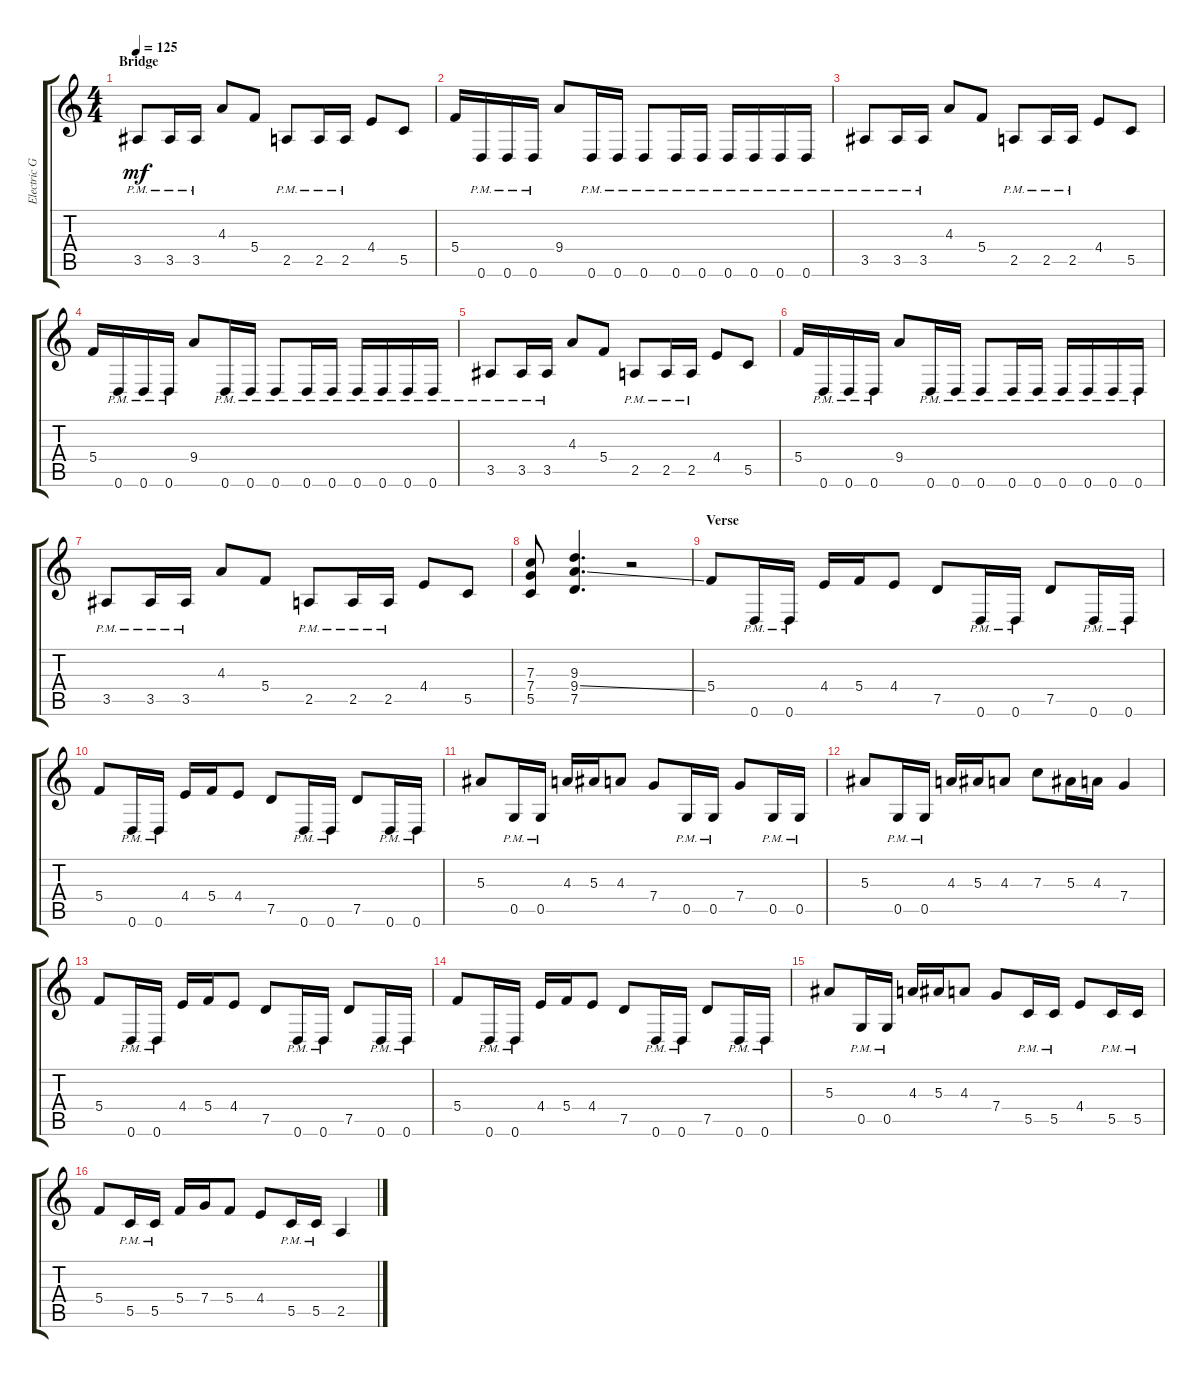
\track ("Electric Guitar" "Electric G") {instrument distortionguitar}
\staff {score tabs}
\tuning (D4 A3 F3 C3 G2 D2) {hide}
\ts (4 4)
\section ("" "Bridge")
\tempo 125
\clef g2
\ks c
3.5{pm}.8{dy mf} 3.5{pm}.16 3.5{pm}.16 4.3.8 5.4.8 2.5{pm}.8 2.5{pm}.16 2.5{pm}.16 4.4.8 5.5.8 |
5.4.16 0.6{pm}.16 0.6{pm}.16 0.6{pm}.16 9.4.8 0.6{pm}.16 0.6{pm}.16 0.6{pm}.8 0.6{pm}.16 0.6{pm}.16 0.6{pm}.16 0.6{pm}.16 0.6{pm}.16 0.6{pm}.16 |
3.5{pm}.8 3.5{pm}.16 3.5{pm}.16 4.3.8 5.4.8 2.5{pm}.8 2.5{pm}.16 2.5{pm}.16 4.4.8 5.5.8 |
5.4.16 0.6{pm}.16 0.6{pm}.16 0.6{pm}.16 9.4.8 0.6{pm}.16 0.6{pm}.16 0.6{pm}.8 0.6{pm}.16 0.6{pm}.16 0.6{pm}.16 0.6{pm}.16 0.6{pm}.16 0.6{pm}.16 |
3.5{pm}.8 3.5{pm}.16 3.5{pm}.16 4.3.8 5.4.8 2.5{pm}.8 2.5{pm}.16 2.5{pm}.16 4.4.8 5.5.8 |
5.4.16 0.6{pm}.16 0.6{pm}.16 0.6{pm}.16 9.4.8 0.6{pm}.16 0.6{pm}.16 0.6{pm}.8 0.6{pm}.16 0.6{pm}.16 0.6{pm}.16 0.6{pm}.16 0.6{pm}.16 0.6{pm}.16 |
3.5{pm}.8 3.5{pm}.16 3.5{pm}.16 4.3.8 5.4.8 2.5{pm}.8 2.5{pm}.16 2.5{pm}.16 4.4.8 5.5.8 |
(7.3 7.4 5.5).8 (9.3 9.4{ss} 7.5).4{d} r.2 |
\section ("" "Verse")
5.4.8 0.6{pm}.16 0.6{pm}.16 4.4.16 5.4.16 4.4.8 7.5.8 0.6{pm}.16 0.6{pm}.16 7.5.8 0.6{pm}.16 0.6{pm}.16 |
5.4.8 0.6{pm}.16 0.6{pm}.16 4.4.16 5.4.16 4.4.8 7.5.8 0.6{pm}.16 0.6{pm}.16 7.5.8 0.6{pm}.16 0.6{pm}.16 |
5.3.8 0.5{pm}.16 0.5{pm}.16 4.3.16 5.3.16 4.3.8 7.4.8 0.5{pm}.16 0.5{pm}.16 7.4.8 0.5{pm}.16 0.5{pm}.16 |
5.3.8 0.5{pm}.16 0.5{pm}.16 4.3.16 5.3.16 4.3.8 7.3.8 5.3.16 4.3.16 7.4.4 |
5.4.8 0.6{pm}.16 0.6{pm}.16 4.4.16 5.4.16 4.4.8 7.5.8 0.6{pm}.16 0.6{pm}.16 7.5.8 0.6{pm}.16 0.6{pm}.16 |
5.4.8 0.6{pm}.16 0.6{pm}.16 4.4.16 5.4.16 4.4.8 7.5.8 0.6{pm}.16 0.6{pm}.16 7.5.8 0.6{pm}.16 0.6{pm}.16 |
5.3.8 0.5{pm}.16 0.5{pm}.16 4.3.16 5.3.16 4.3.8 7.4.8 5.5{pm}.16 5.5{pm}.16 4.4.8 5.5{pm}.16 5.5{pm}.16 |
5.4.8 5.5{pm}.16 5.5{pm}.16 5.4.16 7.4.16 5.4.8 4.4.8 5.5{pm}.16 5.5{pm}.16 2.5.4
